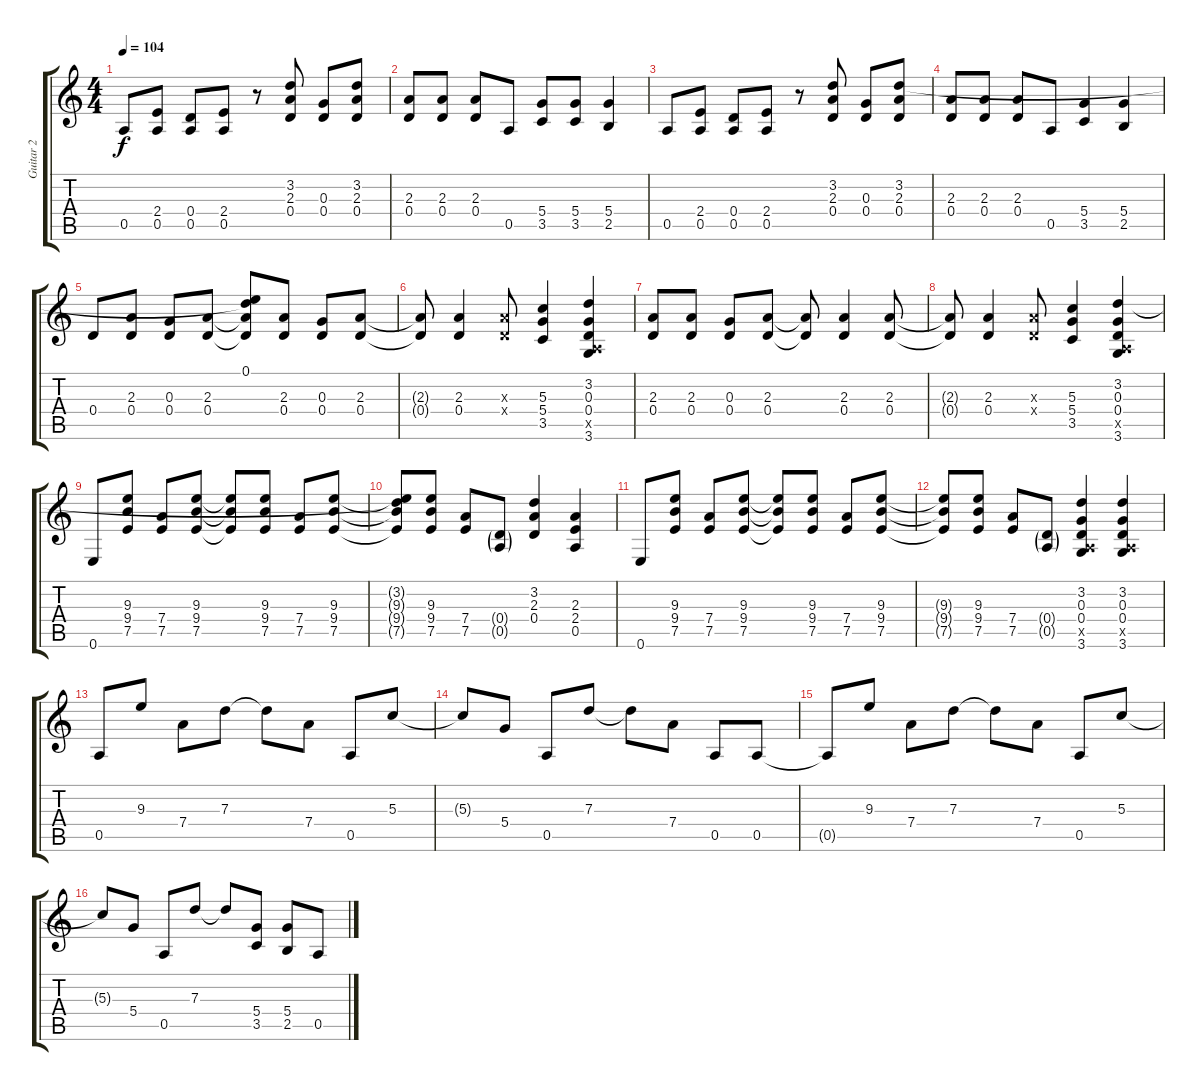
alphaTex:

\track ("Guitar 2" "Guitar 2") {instrument overdrivenguitar}
\staff {score tabs}
\tuning (E4 B3 G3 D3 A2 E2) {hide}
\ts (4 4)
\tempo 104
\clef g2
\ks c
0.5.8{dy f} (2.4 0.5).8 (0.4 0.5).8 (2.4 0.5).8 r.8 (3.2 2.3 0.4).8 (0.3 0.4).8 (3.2 2.3 0.4).8 |
(2.3 0.4).8 (2.3 0.4).8 (2.3 0.4).8 0.5.8 (5.4 3.5).8 (5.4 3.5).8 (5.4 2.5).4 |
0.5.8 (2.4 0.5).8 (0.4 0.5).8 (2.4 0.5).8 r.8 (3.2 2.3 0.4).8 (0.3 0.4).8 (3.2 2.3 0.4).8 |
(2.3 0.4).8 (2.3 0.4).8 (2.3 0.4).8 0.5.8 (5.4 3.5).4 (5.4 2.5).4 |
0.4.8 (2.3 0.4).8 (0.3 0.4).8 (2.3 0.4).8 (0.1 3.2{t} 2.3{t} 0.4{t}).8 (2.3 0.4).8 (0.3 0.4).8 (2.3 0.4).8 |
(2.3{t} 0.4{t}).8 (2.3 0.4).4 (2.3{x} 0.4{x}).8 (5.3 5.4 3.5).4 (3.2 0.3 0.4 0.5{x} 3.6).4 |
(2.3 0.4).8 (2.3 0.4).8 (0.3 0.4).8 (2.3 0.4).8 (2.3{t} 0.4{t}).8 (2.3 0.4).4 (2.3 0.4).8 |
(2.3{t} 0.4{t}).8 (2.3 0.4).4 (2.3{x} 0.4{x}).8 (5.3 5.4 3.5).4 (3.2 0.3 0.4 0.5{x} 3.6).4 |
0.6.8 (9.3 9.4 7.5).8 (7.4 7.5).8 (9.3 9.4 7.5).8 (9.3{t} 9.4{t} 7.5{t}).8 (9.3 9.4 7.5).8 (7.4 7.5).8 (9.3 9.4 7.5).8 |
(3.2{t} 9.3{t} 9.4{t} 7.5{t}).8 (9.3 9.4 7.5).8 (7.4 7.5).8 (0.4{g} 0.5{g}).8 (3.2 2.3 0.4).4 (2.3 2.4 0.5).4 |
0.6.8 (9.3 9.4 7.5).8 (7.4 7.5).8 (9.3 9.4 7.5).8 (9.3{t} 9.4{t} 7.5{t}).8 (9.3 9.4 7.5).8 (7.4 7.5).8 (9.3 9.4 7.5).8 |
(9.3{t} 9.4{t} 7.5{t}).8 (9.3 9.4 7.5).8 (7.4 7.5).8 (0.4{g} 0.5{g}).8 (3.2 0.3 0.4 0.5{x} 3.6).4 (3.2 0.3 0.4 0.5{x} 3.6).4 |
0.5.8 9.3.8 7.4.8 7.3.8 7.3{t}.8 7.4.8 0.5.8 5.3.8 |
5.3{t}.8 5.4.8 0.5.8 7.3.8 7.3{t}.8 7.4.8 0.5.8 0.5.8 |
0.5{t}.8 9.3.8 7.4.8 7.3.8 7.3{t}.8 7.4.8 0.5.8 5.3.8 |
5.3{t}.8 5.4.8 0.5.8 7.3.8 7.3{t}.8 (5.4 3.5).8 (5.4 2.5).8 0.5.8
